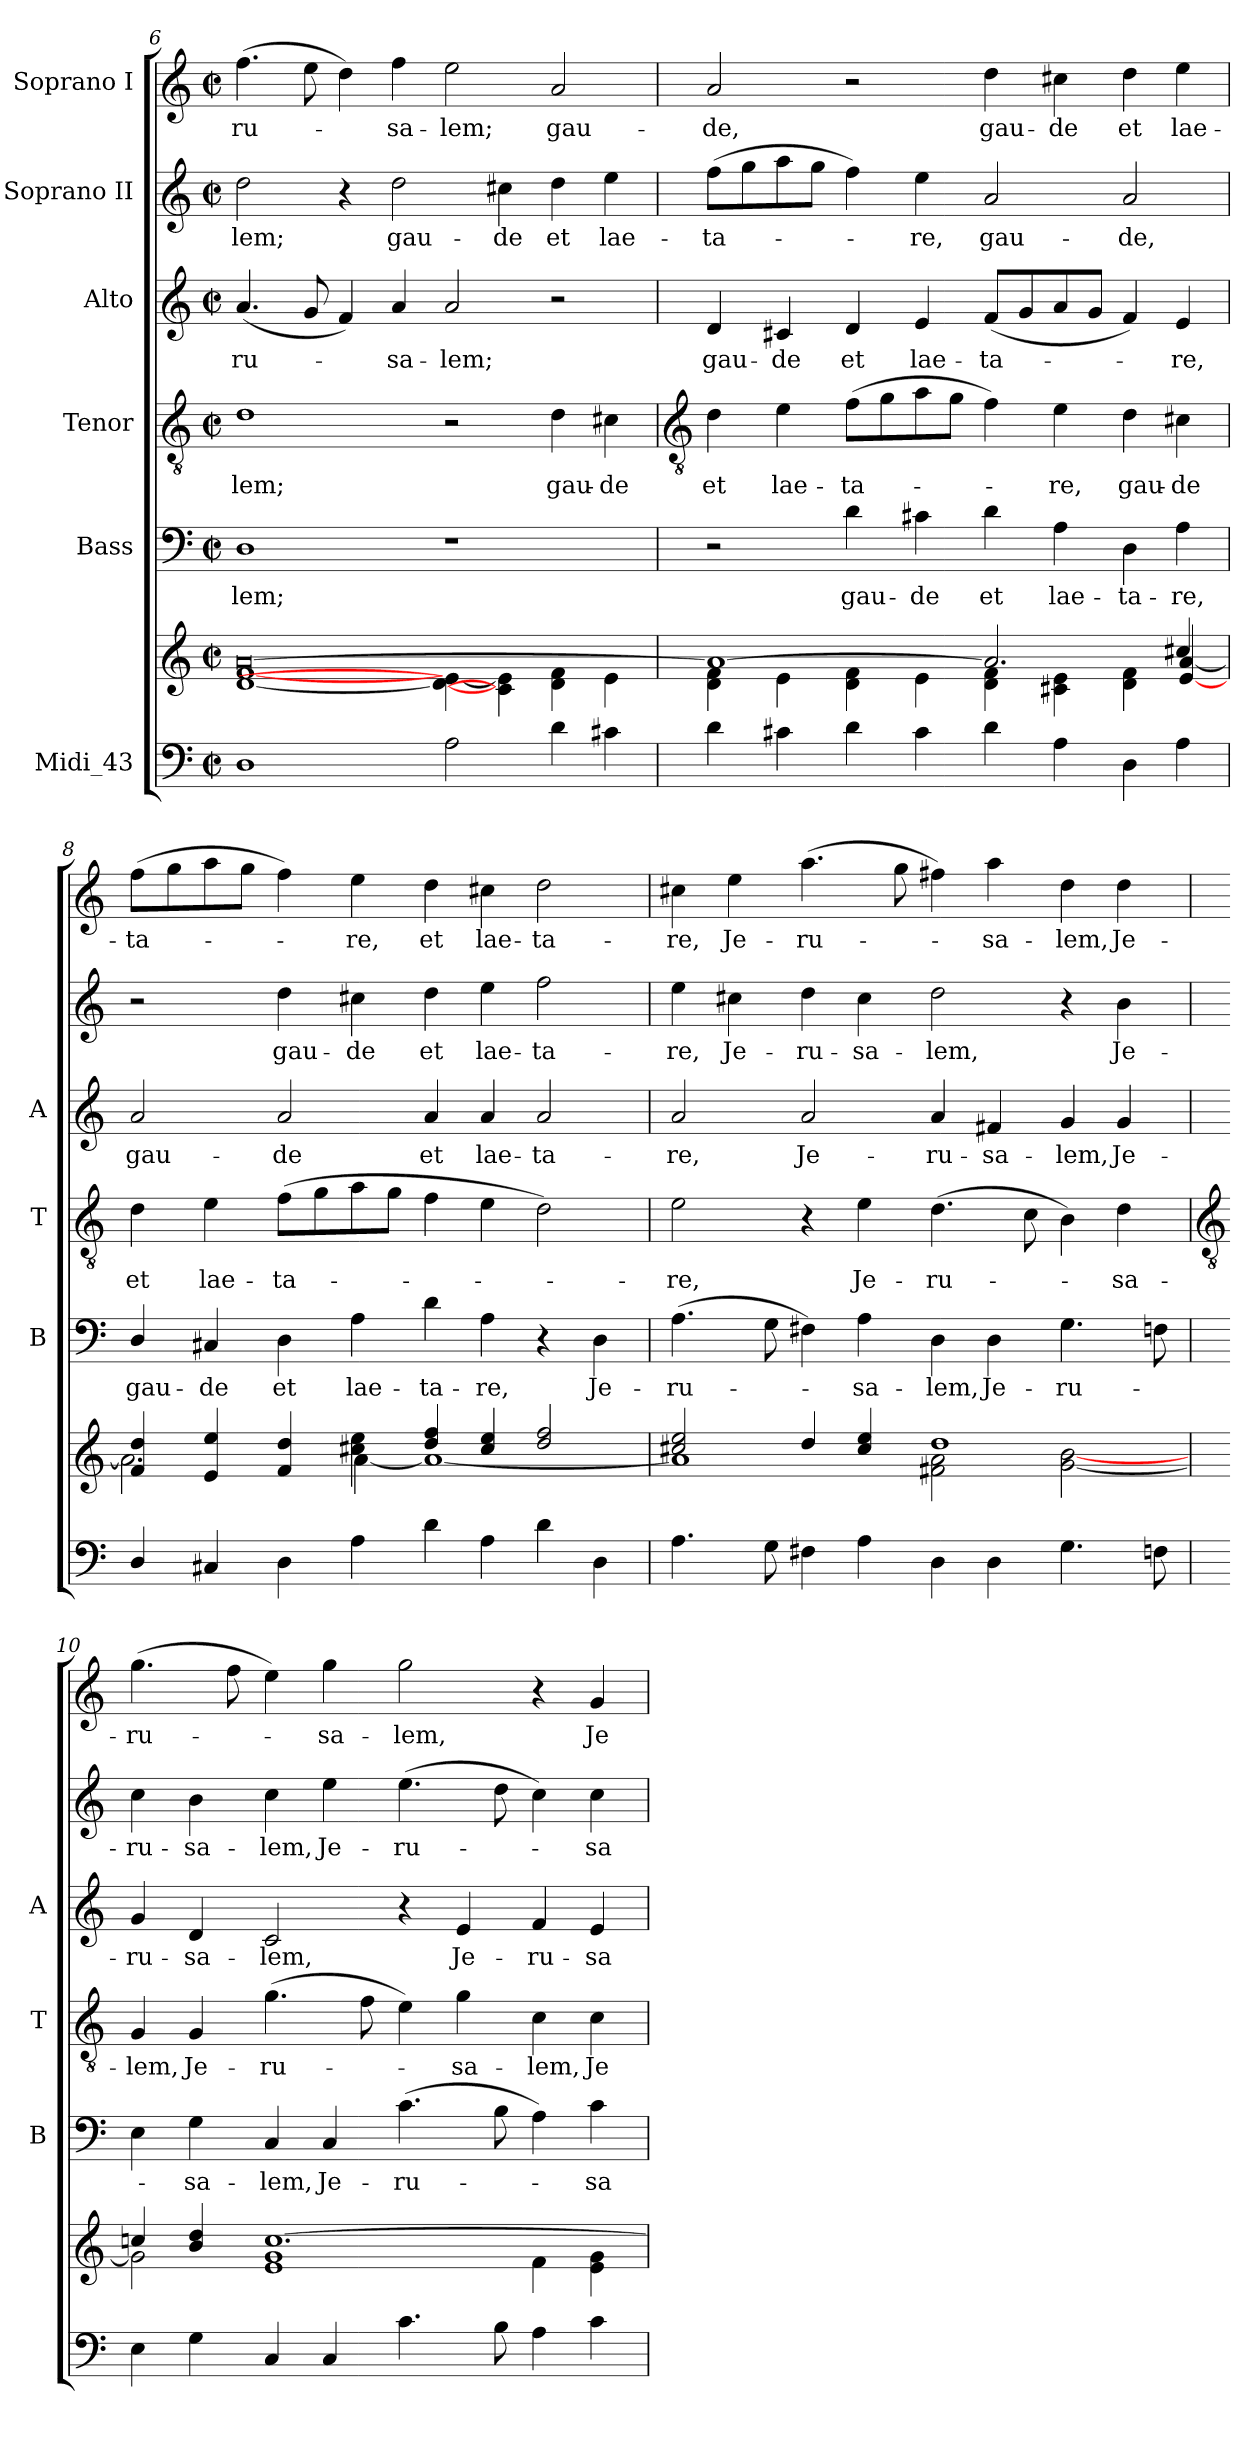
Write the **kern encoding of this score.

**kern	**kern	**kern	**text	**kern	**text	**kern	**text	**kern	**text	**kern	**text
*part6	*part6	*part5	*part5	*part4	*part4	*part3	*part3	*part2	*part2	*part1	*part1
*staff7	*staff6	*staff5	*staff5	*staff4	*staff4	*staff3	*staff3	*staff2	*staff2	*staff1	*staff1
*I"Midi_43	*	*I"Bass	*	*I"Tenor	*	*I"Alto	*	*I"Soprano II	*	*I"Soprano I	*
*	*	*I'B	*	*I'T	*	*I'A	*	*	*	*	*
*clefF4	*clefG2	*clefF4	*	*clefGv2	*	*clefG2	*	*clefG2	*	*clefG2	*
*k[]	*k[]	*k[]	*	*k[]	*	*k[]	*	*k[]	*	*k[]	*
*C:	*C:	*C:	*	*C:	*	*C:	*	*C:	*	*C:	*
*M4/2	*M4/2	*M4/2	*	*M4/2	*	*M4/2	*	*M4/2	*	*M4/2	*
*met(c|)	*met(c|)	*met(c|)	*	*met(c|)	*	*met(c|)	*	*met(c|)	*	*met(c|)	*
=6	=6	=6	=6	=6	=6	=6	=6	=6	=6	=6	=6
*	*^	*	*	*	*	*	*	*	*	*	*
!	!	!	!	!LO:LY:b	!	!LO:LY:b	!	!LO:LY:b	!	!LO:LY:b	!	!LO:LY:b
1D	[0a/	[1d\ [1f\	1D	-lem;	1d	-lem;	(<4.a	-ru-	2dd	-lem;	(>4.ff	-ru-
.	.	.	.	.	.	.	8g	.	.	.	8ee	.
.	.	.	.	.	.	.	4f)	.	4r	.	4dd)	.
!	!	!	!	!	!	!	!	!LO:LY:b	!	!LO:LY:b	!	!LO:LY:b
.	.	.	.	.	.	.	4a	sa-	2dd	gau-	4ff	sa-
!	!	!	!	!	!	!	!	!LO:LY:b	!	!	!	!LO:LY:b
2A	.	4d\_ 4e\_	1r	.	2r	.	2a	-lem;	.	.	2ee	-lem;
!	!	!	!	!	!	!	!	!	!	!LO:LY:b	!	!
.	.	4c#\] 4e\]	.	.	.	.	.	.	4cc#X	-de	.	.
!	!	!	!	!	!	!LO:LY:b	!	!	!	!LO:LY:b	!	!LO:LY:b
4d	.	4d\ 4f\	.	.	4d	gau-	2r	.	4dd	et	2a	gau-
!	!	!	!	!	!	!LO:LY:b	!	!	!	!LO:LY:b	!	!
4c#X	.	4e\	.	.	4c#X	-de	.	.	4ee	lae-	.	.
!!LO:LB:g=z
=7	=7	=7	=7	=7	=7	=7	=7	=7	=7	=7	=7	=7
*	*	*	*	*	*clefGv2	*	*	*	*	*	*	*
!	!	!	!	!	!	!LO:LY:b	!	!LO:LY:b	!	!LO:LY:b	!	!LO:LY:b
4d	1a/_	4d\ 4f\	2r	.	4d	et	4d	gau-	(>8ffL	-ta-	2a	-de,
.	.	.	.	.	.	.	.	.	8gg	.	.	.
!	!	!	!	!	!	!LO:LY:b	!	!LO:LY:b	!	!	!	!
4c#X	.	4e\	.	.	4e	lae-	4c#X	-de	8aa	.	.	.
.	.	.	.	.	.	.	.	.	8ggJ	.	.	.
!	!	!	!	!LO:LY:b	!	!LO:LY:b	!	!LO:LY:b	!	!	!	!
4d	.	4d\ 4f\	4d	gau-	(>8fL	-ta-	4d	et	4ff)	.	2r	.
.	.	.	.	.	8g	.	.	.	.	.	.	.
!	!	!	!	!LO:LY:b	!	!	!	!LO:LY:b	!	!LO:LY:b	!	!
4c#	.	4e\	4c#X	-de	8a	.	4e	lae-	4ee	re,	.	.
.	.	.	.	.	8gJ	.	.	.	.	.	.	.
!	!	!	!	!LO:LY:b	!	!	!	!LO:LY:b	!	!LO:LY:b	!	!LO:LY:b
4d	2.a/]	4d\ 4f\	4d	et	4f)	.	(<8fL	-ta-	2a	gau-	4dd	gau-
.	.	.	.	.	.	.	8g	.	.	.	.	.
!	!	!	!	!LO:LY:b	!	!LO:LY:b	!	!	!	!	!	!LO:LY:b
4A	.	4c#X\ 4e\	4A	lae-	4e	re,	8a	.	.	.	4cc#X	-de
.	.	.	.	.	.	.	8gJ	.	.	.	.	.
!	!	!	!	!LO:LY:b	!	!LO:LY:b	!	!	!	!LO:LY:b	!	!LO:LY:b
4D	.	4d\ 4f\	4D	-ta-	4d	gau-	4f)	.	2a	-de,	4dd	et
!	!	!	!	!LO:LY:b	!	!LO:LY:b	!	!LO:LY:b	!	!	!	!LO:LY:b
4A	4cc#X/	[4e/ [4a/	4A	-re,	4c#X	-de	4e	re,	.	.	4ee	lae-
=8	=8	=8	=8	=8	=8	=8	=8	=8	=8	=8	=8	=8
!	!	!	!	!LO:LY:b	!	!LO:LY:b	!	!LO:LY:b	!	!	!	!LO:LY:b
4D/	4f/ 4dd/	2.a\]	4D/	gau-	4d	et	2a	gau-	2r	.	(>8ffL	-ta-
.	.	.	.	.	.	.	.	.	.	.	8gg	.
!	!	!	!	!LO:LY:b	!	!LO:LY:b	!	!	!	!	!	!
4C#X	4e/ 4ee/	.	4C#X	-de	4e	lae-	.	.	.	.	8aa	.
.	.	.	.	.	.	.	.	.	.	.	8ggJ	.
!	!	!	!	!LO:LY:b	!	!LO:LY:b	!	!LO:LY:b	!	!LO:LY:b	!	!
4D	4f/ 4dd/	.	4D	et	(>8fL	-ta-	2a	-de	4dd	gau-	4ff)	.
.	.	.	.	.	8g	.	.	.	.	.	.	.
!	!	!	!	!LO:LY:b	!	!	!	!	!	!LO:LY:b	!	!LO:LY:b
4A	4cc#X\ 4ee\	[4a\	4A	lae-	8a	.	.	.	4cc#X	-de	4ee	re,
.	.	.	.	.	8gJ	.	.	.	.	.	.	.
!	!	!	!	!LO:LY:b	!	!	!	!LO:LY:b	!	!LO:LY:b	!	!LO:LY:b
4d	4dd/ 4ff/	1a\_	4d	-ta-	4f	.	4a	et	4dd	et	4dd	et
!	!	!	!	!LO:LY:b	!	!	!	!LO:LY:b	!	!LO:LY:b	!	!LO:LY:b
4A	4cc#/ 4ee/	.	4A	-re,	4e	.	4a	lae-	4ee	lae-	4cc#X	lae-
!	!	!	!	!	!	!	!	!LO:LY:b	!	!LO:LY:b	!	!LO:LY:b
4d	2dd/ 2ff/	.	4r	.	2d)	.	2a	-ta-	2ff	-ta-	2dd	-ta-
!	!	!	!	!LO:LY:b	!	!	!	!	!	!	!	!
4D	.	.	4D	Je-	.	.	.	.	.	.	.	.
=9	=9	=9	=9	=9	=9	=9	=9	=9	=9	=9	=9	=9
!	!	!	!	!LO:LY:b	!	!LO:LY:b	!	!LO:LY:b	!	!LO:LY:b	!	!LO:LY:b
4.A	2cc#X/ 2ee/	1a\]	(>4.A	-ru-	2e	re,	2a	-re,	4ee	-re,	4cc#X	-re,
!	!	!	!	!	!	!	!	!	!	!LO:LY:b	!	!LO:LY:b
.	.	.	.	.	.	.	.	.	4cc#X	Je-	4ee	Je-
8G	.	.	8G	.	.	.	.	.	.	.	.	.
!	!	!	!	!	!	!	!	!LO:LY:b	!	!LO:LY:b	!	!LO:LY:b
4F#X	4dd/	.	4F#X)	.	4r	.	2a	Je-	4dd	-ru-	(>4.aa	-ru-
!	!	!	!	!LO:LY:b	!	!LO:LY:b	!	!	!	!LO:LY:b	!	!
4A	4cc#/ 4ee/	.	4A	sa-	4e	Je-	.	.	4cc#	-sa-	.	.
.	.	.	.	.	.	.	.	.	.	.	8gg	.
!	!	!	!	!LO:LY:b	!	!LO:LY:b	!	!LO:LY:b	!	!LO:LY:b	!	!
4D	1dd/	2f#X\ 2a\	4D	-lem,	(>4.d	-ru-	4a	-ru-	2dd	-lem,	4ff#X)	.
!	!	!	!	!LO:LY:b	!	!	!	!LO:LY:b	!	!	!	!LO:LY:b
4D	.	.	4D	Je-	.	.	4f#X	-sa-	.	.	4aa	sa-
.	.	.	.	.	8c	.	.	.	.	.	.	.
!	!	!	!	!LO:LY:b	!	!	!	!LO:LY:b	!	!	!	!LO:LY:b
4.G	.	[2g\ [2b\	4.G	-ru-	4B)	.	4g	-lem,	4r	.	4dd	-lem,
!	!	!	!	!	!	!LO:LY:b	!	!LO:LY:b	!	!LO:LY:b	!	!LO:LY:b
.	.	.	.	.	4d	sa-	4g	Je-	4b	Je-	4dd	Je-
8Fn	.	.	8Fn	.	.	.	.	.	.	.	.	.
!!LO:LB:g=z
=10	=10	=10	=10	=10	=10	=10	=10	=10	=10	=10	=10	=10
*	*	*	*	*	*clefGv2	*	*	*	*	*	*	*
!	!	!	!	!	!	!LO:LY:b	!	!LO:LY:b	!	!LO:LY:b	!	!LO:LY:b
4E	4ccn/	2g\]	4E	.	4G	-lem,	4g	-ru-	4cc	-ru-	(>4.gg	-ru-
!	!	!	!	!LO:LY:b	!	!LO:LY:b	!	!LO:LY:b	!	!LO:LY:b	!	!
4G	4b/ 4dd/	.	4G	sa-	4G	Je-	4d	-sa-	4b	-sa-	.	.
.	.	.	.	.	.	.	.	.	.	.	8ff	.
!	!	!	!	!LO:LY:b	!	!LO:LY:b	!	!LO:LY:b	!	!LO:LY:b	!	!
4C	[1.cc/	1e\ 1g\	4C	-lem,	(>4.g	-ru-	2c	-lem,	4cc	-lem,	4ee)	.
!	!	!	!	!LO:LY:b	!	!	!	!	!	!LO:LY:b	!	!LO:LY:b
4C	.	.	4C	Je-	.	.	.	.	4ee	Je-	4gg	sa-
.	.	.	.	.	8f	.	.	.	.	.	.	.
!	!	!	!	!LO:LY:b	!	!	!	!	!	!LO:LY:b	!	!LO:LY:b
4.c	.	.	(>4.c	-ru-	4e)	.	4r	.	(>4.ee	-ru-	2gg	-lem,
!	!	!	!	!	!	!LO:LY:b	!	!LO:LY:b	!	!	!	!
.	.	.	.	.	4g	sa-	4e	Je-	.	.	.	.
8B	.	.	8B	.	.	.	.	.	8dd	.	.	.
!	!	!	!	!	!	!LO:LY:b	!	!LO:LY:b	!	!	!	!
4A	.	4f\	4A)	.	4c	-lem,	4f	-ru-	4cc)	.	4r	.
!	!	!	!	!LO:LY:b	!	!LO:LY:b	!	!LO:LY:b	!	!LO:LY:b	!	!LO:LY:b
4c	.	4e\ 4g\	4c	sa-	4c	Je-	4e	-sa-	4cc	sa-	4g	Je-
*	*v	*v	*	*	*	*	*	*	*	*	*	*
=	=	=	=	=	=	=	=	=	=	=	=
*-	*-	*-	*-	*-	*-	*-	*-	*-	*-	*-	*-
